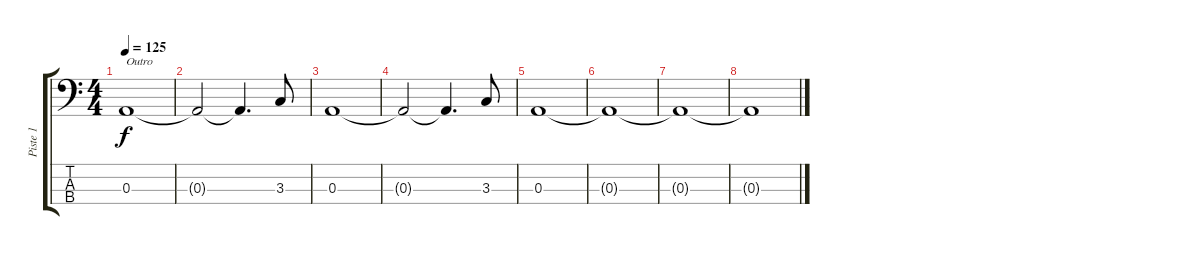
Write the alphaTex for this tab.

\track ("Piste 1" "Piste 1") {instrument electricbassfinger}
\staff {score tabs}
\tuning (G2 D2 A1 E1) {hide}
\ts (4 4)
\tempo 125
\clef f4
\ks c
0.3.1{txt "Outro" dy f} |
0.3{t}.2 0.3{t}.4{d} 3.3.8 |
0.3.1 |
0.3{t}.2 0.3{t}.4{d} 3.3.8 |
0.3.1 |
0.3{t}.1 |
0.3{t}.1 |
0.3{t}.1
